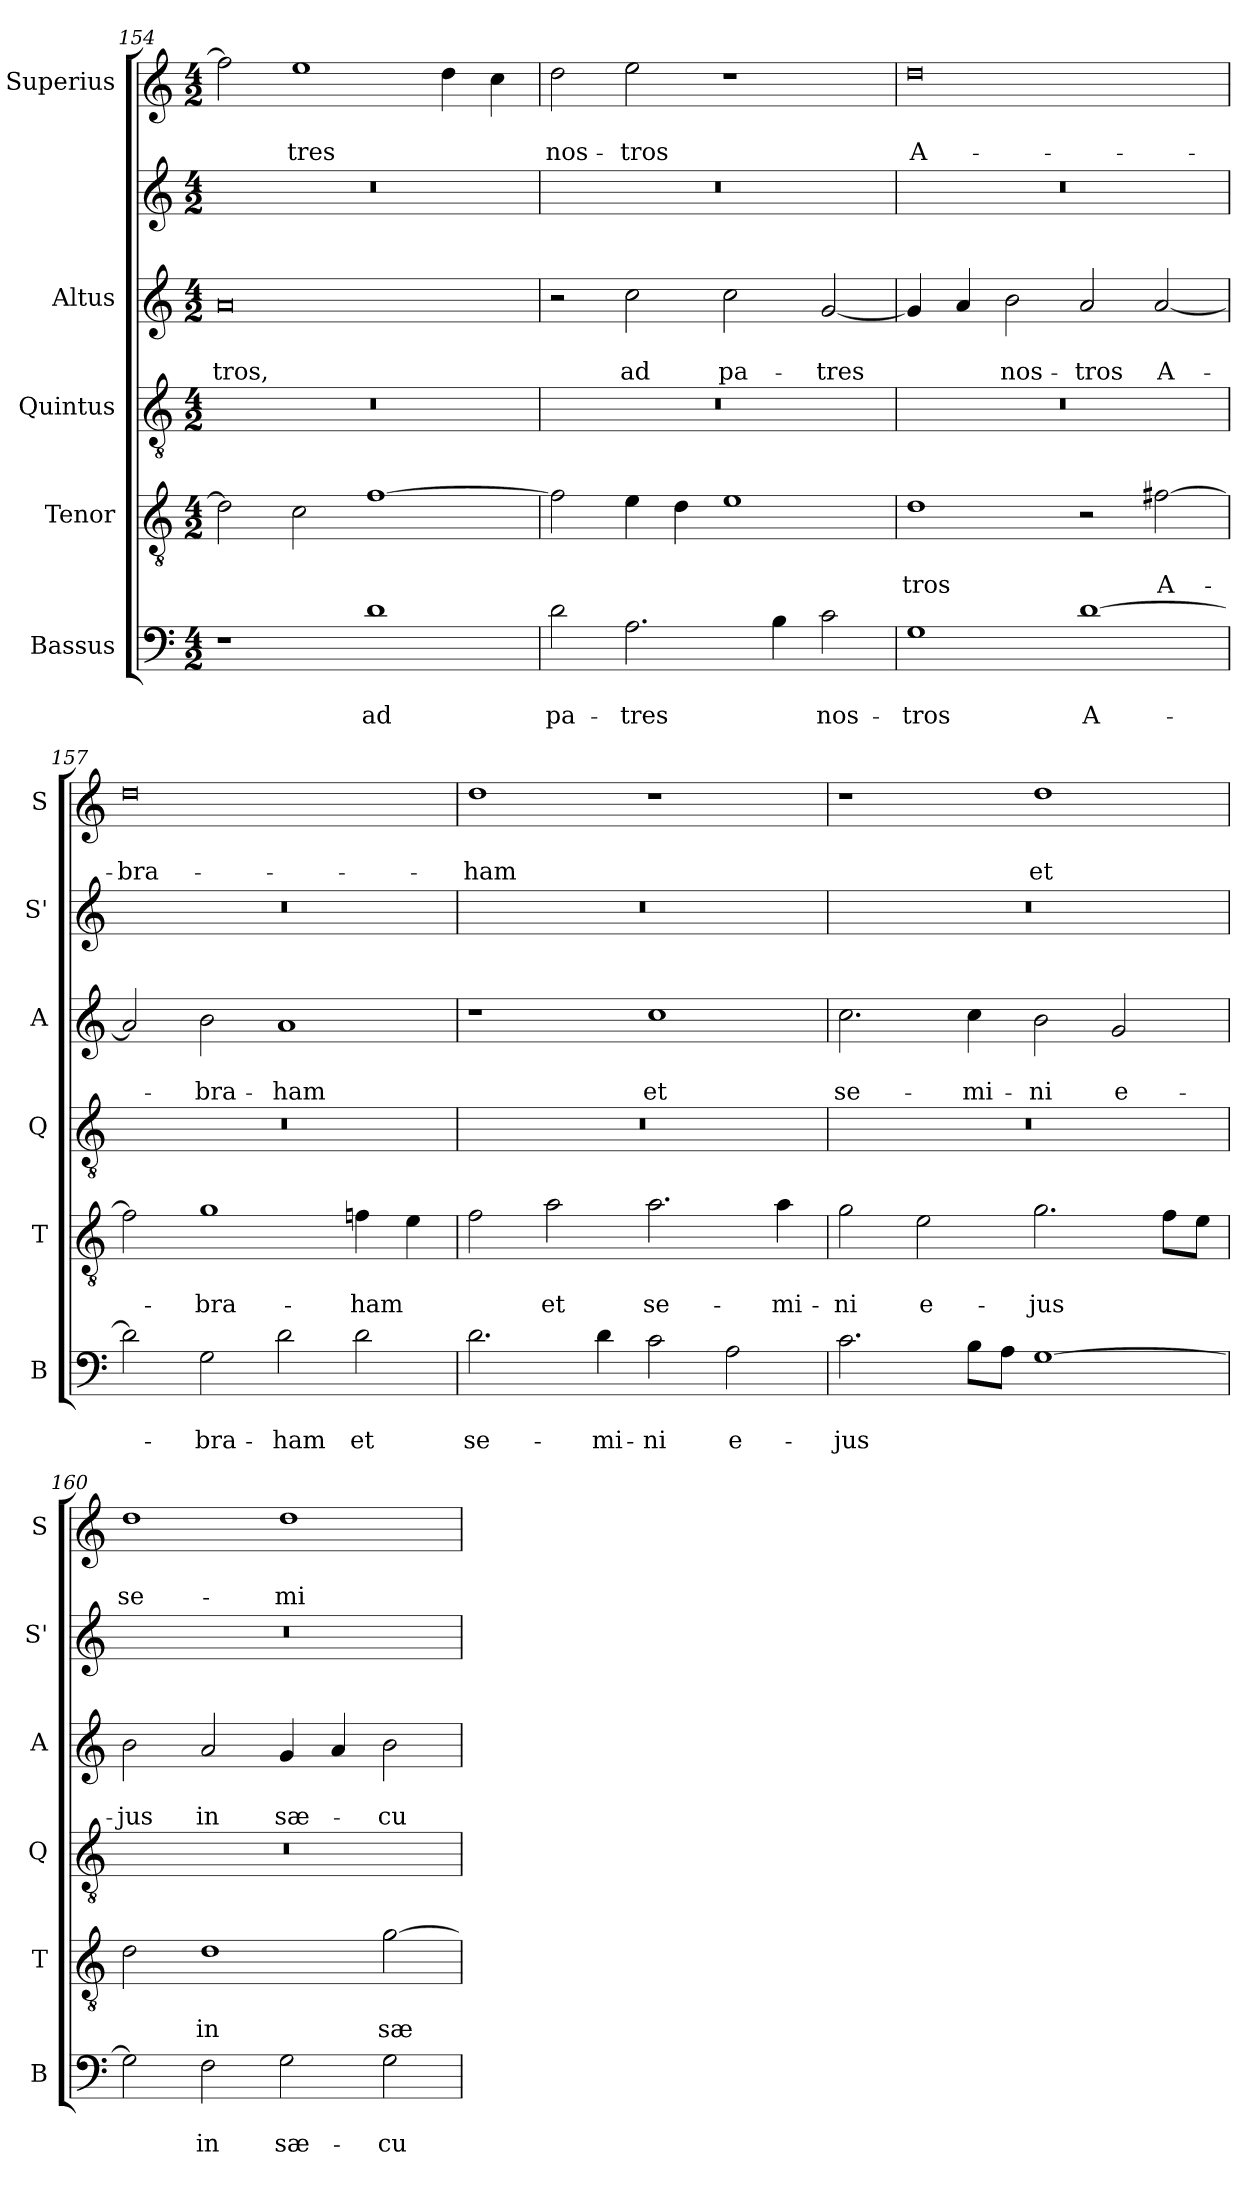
**kern	**text	**text	**kern	**text	**text	**kern	**kern	**text	**text	**kern	**kern	**text	**text
*part6	*part6	*part6	*part5	*part5	*part5	*part4	*part3	*part3	*part3	*part2	*part1	*part1	*part1
*staff6	*staff6	*staff6	*staff5	*staff5	*staff5	*staff4	*staff3	*staff3	*staff3	*staff2	*staff1	*staff1	*staff1
*I"Bassus	*	*	*I"Tenor	*	*	*I"Quintus	*I"Altus	*	*	*	*I"Superius	*	*
*I'B	*	*	*I'T	*	*	*I'Q	*I'A	*	*	*I'S'	*I'S	*	*
*clefF4	*	*	*clefGv2	*	*	*clefGv2	*clefG2	*	*	*clefG2	*clefG2	*	*
*k[]	*	*	*k[]	*	*	*k[]	*k[]	*	*	*k[]	*k[]	*	*
*C:	*	*	*C:	*	*	*C:	*C:	*	*	*C:	*C:	*	*
*M4/2	*	*	*M4/2	*	*	*M4/2	*M4/2	*	*	*M4/2	*M4/2	*	*
=154	=154	=154	=154	=154	=154	=154	=154	=154	=154	=154	=154	=154	=154
!	!	!	!	!	!	!	!	!	!LO:LY:b	!	!	!	!
1r	.	.	2d\]	.	.	0r	0a	.	-tros,	0r	2ff\]	.	.
!	!	!	!	!	!	!	!	!	!	!	!	!	!LO:LY:b
.	.	.	2c\	.	.	.	.	.	.	.	1ee	.	-tres
!	!	!LO:LY:b	!	!	!	!	!	!	!	!	!	!	!
1d	.	ad	[1f	.	.	.	.	.	.	.	.	.	.
.	.	.	.	.	.	.	.	.	.	.	4dd\	.	.
.	.	.	.	.	.	.	.	.	.	.	4cc\	.	.
!!LO:LB:g=z
=155	=155	=155	=155	=155	=155	=155	=155	=155	=155	=155	=155	=155	=155
!	!	!LO:LY:b	!	!	!	!	!	!	!	!	!	!	!LO:LY:b
2d\	.	pa-	2f\]	.	.	0r	2r	.	.	0r	2dd\	.	nos-
!	!	!LO:LY:b	!	!	!	!	!	!	!LO:LY:b	!	!	!	!LO:LY:b
2.A\	.	-tres	4e\	.	.	.	2cc\	.	ad	.	2ee\	.	-tros
.	.	.	4d\	.	.	.	.	.	.	.	.	.	.
!	!	!	!	!	!	!	!	!	!LO:LY:b	!	!	!	!
.	.	.	1e	.	.	.	2cc\	.	pa-	.	1r	.	.
4B\	.	.	.	.	.	.	.	.	.	.	.	.	.
!	!	!LO:LY:b	!	!	!	!	!	!	!LO:LY:b	!	!	!	!
2c\	.	nos-	.	.	.	.	[2g/	.	-tres	.	.	.	.
=156	=156	=156	=156	=156	=156	=156	=156	=156	=156	=156	=156	=156	=156
!	!	!LO:LY:b	!	!	!LO:LY:b	!	!	!	!	!	!	!	!LO:LY:b
1G	.	-tros	1d	.	-tros	0r	4g/]	.	.	0r	0dd	.	A-
.	.	.	.	.	.	.	4a/	.	.	.	.	.	.
!	!	!	!	!	!	!	!	!	!LO:LY:b	!	!	!	!
.	.	.	.	.	.	.	2b\	.	nos-	.	.	.	.
!	!	!LO:LY:b	!	!	!	!	!	!	!LO:LY:b	!	!	!	!
[1d	.	A-	2r	.	.	.	2a/	.	-tros	.	.	.	.
!	!	!	!	!	!LO:LY:b	!	!	!	!LO:LY:b	!	!	!	!
.	.	.	[2f#X\	.	A-	.	[2a/	.	A-	.	.	.	.
=157	=157	=157	=157	=157	=157	=157	=157	=157	=157	=157	=157	=157	=157
!	!	!	!	!	!	!	!	!	!	!	!	!	!LO:LY:b
2d\]	.	.	2f#\]	.	.	0r	2a/]	.	.	0r	0dd	.	-bra-
!	!	!LO:LY:b	!	!	!LO:LY:b	!	!	!	!LO:LY:b	!	!	!	!
2G\	.	-bra-	1g	.	-bra-	.	2b\	.	-bra-	.	.	.	.
!	!	!LO:LY:b	!	!	!	!	!	!	!LO:LY:b	!	!	!	!
2d\	.	-ham	.	.	.	.	1a	.	-ham	.	.	.	.
!	!	!LO:LY:b	!	!	!LO:LY:b	!	!	!	!	!	!	!	!
2d\	.	et	4fn\	.	-ham	.	.	.	.	.	.	.	.
.	.	.	4e\	.	.	.	.	.	.	.	.	.	.
=158	=158	=158	=158	=158	=158	=158	=158	=158	=158	=158	=158	=158	=158
!	!	!LO:LY:b	!	!	!	!	!	!	!	!	!	!	!LO:LY:b
2.d\	.	se-	2f\	.	.	0r	1r	.	.	0r	1dd	.	-ham
!	!	!	!	!	!LO:LY:b	!	!	!	!	!	!	!	!
.	.	.	2a\	.	et	.	.	.	.	.	.	.	.
!	!	!LO:LY:b	!	!	!	!	!	!	!	!	!	!	!
4d\	.	-mi-	.	.	.	.	.	.	.	.	.	.	.
!	!	!LO:LY:b	!	!	!LO:LY:b	!	!	!	!LO:LY:b	!	!	!	!
2c\	.	-ni	2.a\	.	se-	.	1cc	.	et	.	1r	.	.
!	!	!LO:LY:b	!	!	!	!	!	!	!	!	!	!	!
2A\	.	e-	.	.	.	.	.	.	.	.	.	.	.
!	!	!	!	!	!LO:LY:b	!	!	!	!	!	!	!	!
.	.	.	4a\	.	-mi-	.	.	.	.	.	.	.	.
=159	=159	=159	=159	=159	=159	=159	=159	=159	=159	=159	=159	=159	=159
!	!	!LO:LY:b	!	!	!LO:LY:b	!	!	!	!LO:LY:b	!	!	!	!
2.c\	.	-jus	2g\	.	-ni	0r	2.cc\	.	se-	0r	1r	.	.
!	!	!	!	!	!LO:LY:b	!	!	!	!	!	!	!	!
.	.	.	2e\	.	e-	.	.	.	.	.	.	.	.
!	!	!	!	!	!	!	!	!	!LO:LY:b	!	!	!	!
8B\L	.	.	.	.	.	.	4cc\	.	-mi-	.	.	.	.
8A\J	.	.	.	.	.	.	.	.	.	.	.	.	.
!	!	!	!	!	!LO:LY:b	!	!	!	!LO:LY:b	!	!	!	!LO:LY:b
[1G	.	.	2.g\	.	-jus	.	2b\	.	-ni	.	1dd	.	et
!	!	!	!	!	!	!	!	!	!LO:LY:b	!	!	!	!
.	.	.	.	.	.	.	2g/	.	e-	.	.	.	.
.	.	.	8f\L	.	.	.	.	.	.	.	.	.	.
.	.	.	8e\J	.	.	.	.	.	.	.	.	.	.
=160	=160	=160	=160	=160	=160	=160	=160	=160	=160	=160	=160	=160	=160
!	!	!	!	!	!	!	!	!	!LO:LY:b	!	!	!	!LO:LY:b
2G\]	.	.	2d\	.	.	0r	2b\	.	-jus	0r	1dd	.	se-
!	!	!LO:LY:b	!	!	!LO:LY:b	!	!	!	!LO:LY:b	!	!	!	!
2F\	.	in	1d	.	in	.	2a/	.	in	.	.	.	.
!	!	!LO:LY:b	!	!	!	!	!	!	!LO:LY:b	!	!	!	!LO:LY:b
2G\	.	sæ-	.	.	.	.	4g/	.	sæ-	.	1dd	.	-mi-
.	.	.	.	.	.	.	4a/	.	.	.	.	.	.
!	!	!LO:LY:b	!	!	!LO:LY:b	!	!	!	!LO:LY:b	!	!	!	!
2G\	.	-cu-	[2g\	.	sæ-	.	2b\	.	-cu-	.	.	.	.
=	=	=	=	=	=	=	=	=	=	=	=	=	=
*-	*-	*-	*-	*-	*-	*-	*-	*-	*-	*-	*-	*-	*-
